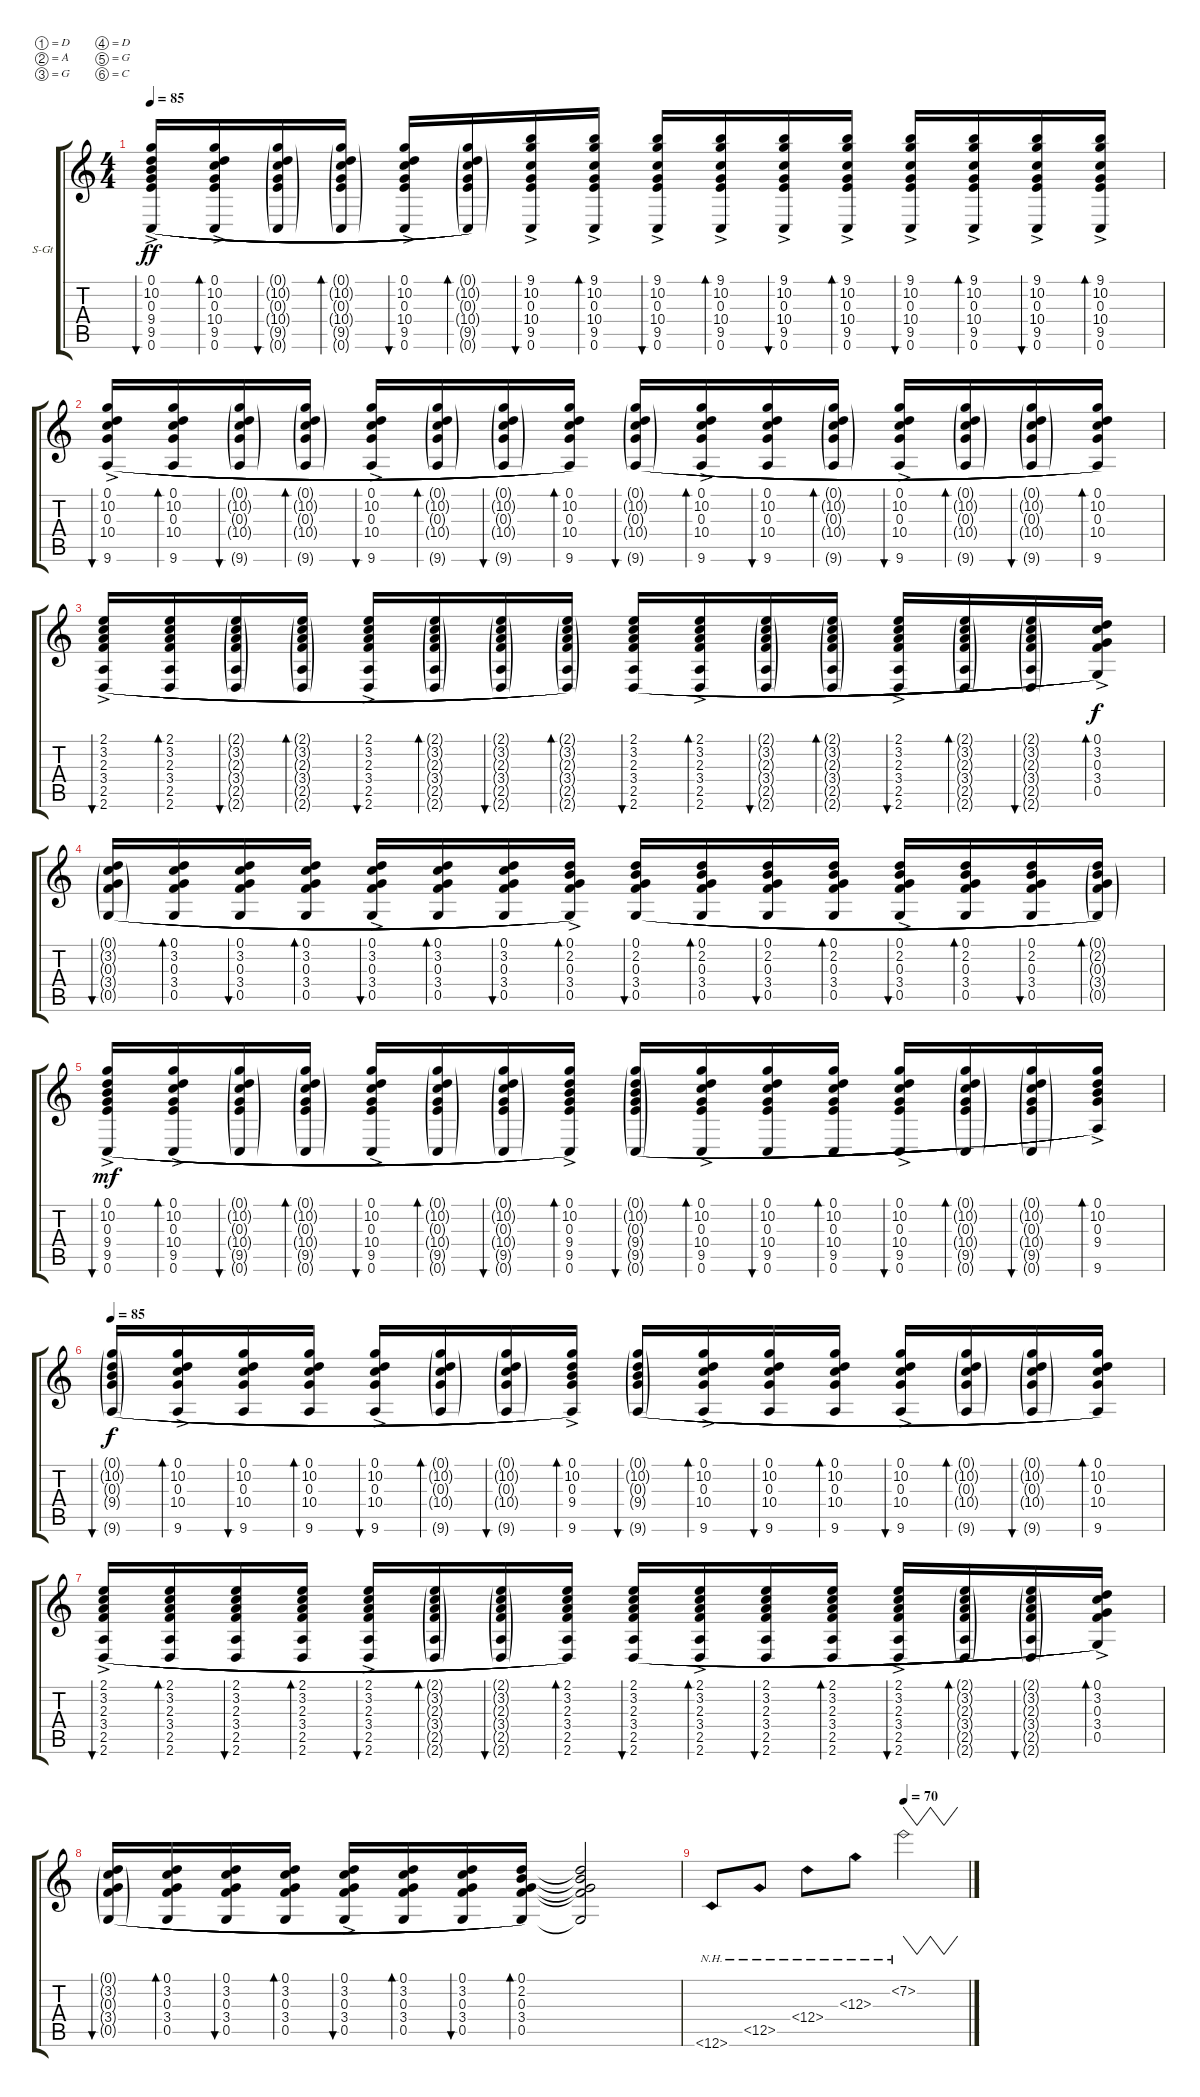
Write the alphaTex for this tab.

\bracketExtendMode groupsimilarinstruments
\firstSystemTrackNameOrientation horizontal
\otherSystemsTrackNameOrientation horizontal
\track ("Piste 1" "S-Gt") {instrument acousticguitarsteel}
\staff {score tabs}
\tuning (D4 A3 G3 D3 G2 C2)
\ts (4 4)
\tempo 85
\clef g2
\ks c
(0.1 10.2 0.3 9.4{ac} 9.5 0.6).16{bu 38 dy ff legatoorigin} (0.1{ac} 10.2{ac} 0.3{ac} 10.4{ac} 9.5{ac} 0.6{ac}).16{bd 41 legatoorigin} (0.1{g} 10.2{g} 0.3{g} 10.4{g} 9.5{g} 0.6{g}).16{bu 41 legatoorigin} (0.1{g} 10.2{g} 0.3{g} 10.4{g} 9.5{g} 0.6{g}).16{bd 40 legatoorigin} (0.1{ac} 10.2{ac} 0.3{ac} 10.4{ac} 9.5{ac} 0.6{ac}).16{bu 38 legatoorigin} (0.1{g} 10.2{g} 0.3{g} 10.4{g} 9.5{g} 0.6{g}).16{bd 38} (9.1{ac} 10.2{ac} 0.3{ac} 10.4{ac} 9.5{ac} 0.6{ac}).16{bu 38} (9.1{ac} 10.2 0.3 10.4 9.5 0.6).16{bd 38} (9.1{ac} 10.2 0.3 10.4 9.5 0.6).16{bu 40} (9.1{ac} 10.2 0.3 10.4 9.5 0.6).16{bd 38} (9.1{ac} 10.2 0.3 10.4 9.5 0.6).16{bu 38} (9.1{ac} 10.2 0.3 10.4 9.5 0.6).16{bd 38} (9.1{ac} 10.2 0.3 10.4 9.5 0.6).16{bu 38} (9.1{ac} 10.2 0.3 10.4 9.5 0.6).16{bd 39} (9.1{ac} 10.2 0.3 10.4 9.5 0.6).16{bu 40} (9.1{ac} 10.2 0.3 10.4 0.6 9.5).16{bd 38} |
(0.1{ac} 10.2{ac} 0.3{ac} 10.4{ac} 9.6{ac}).16{bu 38 legatoorigin} (0.1 10.2 0.3 10.4 9.6).16{bd 37 legatoorigin} (0.1{g} 10.2{g} 0.3{g} 10.4{g} 9.6{g}).16{bu 37 legatoorigin} (0.1{g} 10.2{g} 0.3{g} 10.4{g} 9.6{g}).16{bd 38 legatoorigin} (0.1{ac} 10.2{ac} 0.3{ac} 10.4{ac} 9.6{ac}).16{bu 39 legatoorigin} (0.1{g} 10.2{g} 0.3{g} 10.4{g} 9.6{g}).16{bd 39 legatoorigin} (0.1{g} 10.2{g} 0.3{g} 10.4{g} 9.6{g}).16{bu 40 legatoorigin} (0.1 10.2 0.3 10.4 9.6).16{bd 40} (0.1{g} 10.2{g} 0.3{g} 10.4{g} 9.6{g}).16{bu 39 legatoorigin} (0.1{ac} 10.2{ac} 0.3{ac} 10.4{ac} 9.6{ac}).16{bd 38 legatoorigin} (0.1 10.2 0.3 10.4 9.6).16{bu 39 legatoorigin} (0.1{g} 10.2{g} 0.3{g} 10.4{g} 9.6{g}).16{bd 38 legatoorigin} (0.1{ac} 10.2{ac} 0.3{ac} 10.4{ac} 9.6{ac}).16{bu 39 legatoorigin} (0.1{g} 10.2{g} 0.3{g} 10.4{g} 9.6{g}).16{bd 38 legatoorigin} (0.1{g} 10.2{g} 0.3{g} 10.4{g} 9.6{g}).16{bu 38 legatoorigin} (0.1 10.2 0.3 10.4 9.6).16{bd 38} |
(2.1{ac} 3.2{ac} 2.3{ac} 3.4{ac} 2.5{ac} 2.6{ac}).16{bu 40 legatoorigin} (2.1 3.2 2.3 3.4 2.5 2.6).16{bd 38 legatoorigin} (2.1{g} 3.2{g} 2.3{g} 3.4{g} 2.5{g} 2.6{g}).16{bu 38 legatoorigin} (2.1{g} 3.2{g} 2.3{g} 3.4{g} 2.5{g} 2.6{g}).16{bd 40 legatoorigin} (2.1{ac} 3.2{ac} 2.3{ac} 3.4{ac} 2.5{ac} 2.6{ac}).16{bu 41 legatoorigin} (2.1{g} 3.2{g} 2.3{g} 3.4{g} 2.5{g} 2.6{g}).16{bd 39 legatoorigin} (2.1{g} 3.2{g} 2.3{g} 3.4{g} 2.5{g} 2.6{g}).16{bu 38 legatoorigin} (2.1{g} 3.2{g} 2.3{g} 3.4{g} 2.5{g} 2.6{g}).16{bd 37} (2.1 3.2 2.3 3.4 2.5 2.6).16{bu 37 legatoorigin} (2.1{ac} 3.2{ac} 2.3{ac} 3.4{ac} 2.5{ac} 2.6{ac}).16{bd 37 legatoorigin} (2.1{g} 3.2{g} 2.3{g} 3.4{g} 2.5{g} 2.6{g}).16{bu 37 legatoorigin} (2.1{g} 3.2{g} 2.3{g} 3.4{g} 2.5{g} 2.6{g}).16{bd 36 legatoorigin} (2.1{ac} 3.2{ac} 2.3{ac} 3.4{ac} 2.5{ac} 2.6{ac}).16{bu 37 legatoorigin} (2.1{g} 3.2{g} 2.3{g} 3.4{g} 2.5{g} 2.6{g}).16{bd 39 legatoorigin} (2.1{g} 3.2{g} 2.3{g} 3.4{g} 2.5{g} 2.6{g}).16{bu 36 legatoorigin} (0.1{ac} 3.2{ac} 0.3{ac} 3.4{ac} 0.5{ac}).16{bd 41 dy f} |
(0.1{g} 3.2{g} 0.3{g} 3.4{g} 0.5{g}).16{bu 40 legatoorigin} (0.1 3.2 0.3 3.4 0.5).16{bd 38 legatoorigin} (0.1 3.2 0.3 3.4 0.5).16{bu 42 legatoorigin} (0.1 3.2 0.3 3.4 0.5).16{bd 43 legatoorigin} (0.1{ac} 3.2{ac} 0.3{ac} 3.4{ac} 0.5{ac}).16{bu 44 legatoorigin} (0.1 3.2 0.3 3.4 0.5).16{bd 41 legatoorigin} (0.1 3.2 0.3 3.4 0.5).16{bu 43 legatoorigin} (0.1{ac} 2.2{ac} 0.3{ac} 3.4{ac} 0.5{ac}).16{bd 63} (0.1 2.2 0.3 3.4 0.5).16{bu 30 legatoorigin} (0.1 2.2 0.3 3.4 0.5).16{bd 30 legatoorigin} (0.1 2.2 0.3 3.4 0.5).16{bu 30 legatoorigin} (0.1 2.2 0.3 3.4 0.5).16{bd 30 legatoorigin} (0.1{ac} 2.2{ac} 0.3{ac} 3.4{ac} 0.5{ac}).16{bu 30 legatoorigin} (0.1 2.2 0.3 3.4 0.5).16{bd 30 legatoorigin} (0.1 2.2 0.3 3.4 0.5).16{bu 30 legatoorigin} (0.1{g} 2.2{g} 0.3{g} 3.4{g} 0.5{g}).16{bd 30} |
(0.1 10.2 0.3 9.4{ac} 9.5 0.6).16{bu 44 dy mf legatoorigin} (0.1{ac} 10.2{ac} 0.3{ac} 10.4{ac} 9.5{ac} 0.6{ac}).16{bd 45 legatoorigin} (0.1{g} 10.2{g} 0.3{g} 10.4{g} 9.5{g} 0.6{g}).16{bu 42 legatoorigin} (0.1{g} 10.2{g} 0.3{g} 10.4{g} 9.5{g} 0.6{g}).16{bd 44 legatoorigin} (0.1{ac} 10.2{ac} 0.3{ac} 10.4{ac} 9.5{ac} 0.6{ac}).16{bu 41 legatoorigin} (0.1{g} 10.2{g} 0.3{g} 10.4{g} 9.5{g} 0.6{g}).16{bd 43 legatoorigin} (0.1{g} 10.2{g} 0.3{g} 10.4{g} 9.5{g} 0.6{g}).16{bu 45 legatoorigin} (0.1 10.2 0.3 9.4{ac} 9.5 0.6).16{bd 44} (0.1{g} 10.2{g} 0.3{g} 9.4{g} 9.5{g} 0.6{g}).16{bu 43 legatoorigin} (0.1 10.2 0.3 10.4{ac} 9.5 0.6).16{bd 42 legatoorigin} (0.1 10.2 0.3 10.4 9.5 0.6).16{bu 42 legatoorigin} (0.1 10.2 0.3 10.4 9.5 0.6).16{bd 42 legatoorigin} (0.1{ac} 10.2{ac} 0.3{ac} 10.4{ac} 9.5{ac} 0.6{ac}).16{bu 43 legatoorigin} (0.1{g} 10.2{g} 0.3{g} 10.4{g} 9.5{g} 0.6{g}).16{bd 41 legatoorigin} (0.1{g} 10.2{g} 0.3{g} 10.4{g} 9.5{g} 0.6{g}).16{bu 42 legatoorigin} (0.1{ac} 10.2{ac} 0.3{ac} 9.4{ac} 9.6{ac}).16{bd 42} |
\tempo 85
(0.1{g} 10.2{g} 0.3{g} 9.4{g} 9.6{g}).16{bu 35 dy f legatoorigin} (0.1{ac} 10.2{ac} 0.3{ac} 10.4{ac} 9.6{ac}).16{bd 35 legatoorigin} (0.1 10.2 0.3 10.4 9.6).16{bu 36 legatoorigin} (0.1 10.2 0.3 10.4 9.6).16{bd 37 legatoorigin} (0.1{ac} 10.2{ac} 0.3{ac} 10.4{ac} 9.6{ac}).16{bu 38 legatoorigin} (0.1{g} 10.2{g} 0.3{g} 10.4{g} 9.6{g}).16{bd 39 legatoorigin} (0.1{g} 10.2{g} 0.3{g} 10.4{g} 9.6{g}).16{bu 38 legatoorigin} (0.1{ac} 10.2{ac} 0.3{ac} 9.4{ac} 9.6{ac}).16{bd 36} (0.1{g} 10.2{g} 0.3{g} 9.4{g} 9.6{g}).16{bu 36 legatoorigin} (0.1{ac} 10.2{ac} 0.3{ac} 10.4{ac} 9.6{ac}).16{bd 37 legatoorigin} (0.1 10.2 0.3 10.4 9.6).16{bu 36 legatoorigin} (0.1 10.2 0.3 10.4 9.6).16{bd 37 legatoorigin} (0.1{ac} 10.2{ac} 0.3{ac} 10.4{ac} 9.6{ac}).16{bu 38 legatoorigin} (0.1{g} 10.2{g} 0.3{g} 10.4{g} 9.6{g}).16{bd 37 legatoorigin} (0.1{g} 10.2{g} 0.3{g} 10.4{g} 9.6{g}).16{bu 38 legatoorigin} (0.1 10.2 0.3 10.4 9.6).16{bd 37} |
(2.1{ac} 3.2{ac} 2.3{ac} 3.4{ac} 2.5{ac} 2.6{ac}).16{bu 42 legatoorigin} (2.1 3.2 2.3 3.4 2.5 2.6).16{bd 41 legatoorigin} (2.1 3.2 2.3 3.4 2.5 2.6).16{bu 41 legatoorigin} (2.1 3.2 2.3 3.4 2.5 2.6).16{bd 42 legatoorigin} (2.1{ac} 3.2{ac} 2.3{ac} 3.4{ac} 2.5{ac} 2.6{ac}).16{bu 43 legatoorigin} (2.1{g} 3.2{g} 2.3{g} 3.4{g} 2.5{g} 2.6{g}).16{bd 42 legatoorigin} (2.1{g} 3.2{g} 2.3{g} 3.4{g} 2.5{g} 2.6{g}).16{bu 42 legatoorigin} (2.1 3.2 2.3 3.4 2.5 2.6).16{bd 39} (2.1 3.2 2.3 3.4 2.5 2.6).16{bu 44 legatoorigin} (2.1{ac} 3.2{ac} 2.3{ac} 3.4{ac} 2.5{ac} 2.6{ac}).16{bd 43 legatoorigin} (2.1 3.2 2.3 3.4 2.5 2.6).16{bu 42 legatoorigin} (2.1 3.2 2.3 3.4 2.5 2.6).16{bd 43 legatoorigin} (2.1{ac} 3.2{ac} 2.3{ac} 3.4{ac} 2.5{ac} 2.6{ac}).16{bu 41 legatoorigin} (2.1{g} 3.2{g} 2.3{g} 3.4{g} 2.5{g} 2.6{g}).16{bd 41 legatoorigin} (2.1{g} 3.2{g} 2.3{g} 3.4{g} 2.5{g} 2.6{g}).16{bu 41 legatoorigin} (0.1{ac} 3.2{ac} 0.3{ac} 3.4{ac} 0.5{ac}).16{bd 41} |
(0.1{g} 3.2{g} 0.3{g} 3.4{g} 0.5{g}).16{bu 40 legatoorigin} (0.1 3.2 0.3 3.4 0.5).16{bd 38 legatoorigin} (0.1 3.2 0.3 3.4 0.5).16{bu 42 legatoorigin} (0.1 3.2 0.3 3.4 0.5).16{bd 43 legatoorigin} (0.1{ac} 3.2{ac} 0.3{ac} 3.4{ac} 0.5{ac}).16{bu 44 legatoorigin} (0.1 3.2 0.3 3.4 0.5).16{bd 41 legatoorigin} (0.1 3.2 0.3 3.4 0.5).16{bu 43 legatoorigin} (0.1 2.2 0.3 3.4 0.5).16{bd 63} (0.1{t} 2.2{t} 0.3{t} 3.4{t} 0.5{t}).2 |
\tempo (70 0.75)
12.6{nh}.8 12.5{nh}.8 12.4{nh}.8 12.3{nh}.8 7.2{nh}.2{vw}
